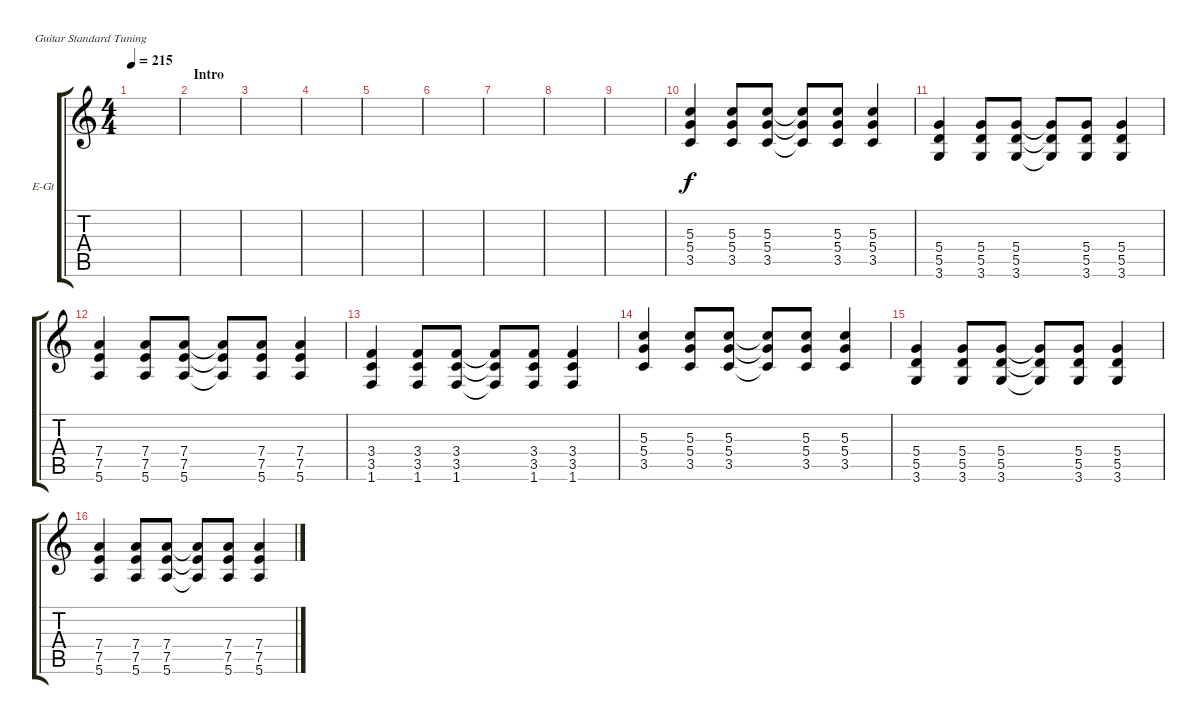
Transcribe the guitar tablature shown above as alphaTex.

\bracketExtendMode groupsimilarinstruments
\firstSystemTrackNameOrientation horizontal
\otherSystemsTrackNameOrientation horizontal
\track ("Electric Guitar 2" "E-Gt") {instrument distortionguitar}
\staff {score tabs}
\tuning (E4 B3 G3 D3 A2 E2)
\ts (4 4)
\tempo 215
\clef g2
\ks c
|
\section ("" "Intro")
|
|
|
|
|
|
|
|
(5.4 3.5 5.3).4 (5.4 3.5 5.3).8 (5.4 3.5 5.3).8 (5.4{t} 3.5{t} 5.3{t}).8 (5.4 3.5 5.3).8 (5.4 3.5 5.3).4 |
(5.5 3.6 5.4).4 (5.5 3.6 5.4).8 (5.5 3.6 5.4).8 (5.5{t} 3.6{t} 5.4{t}).8 (5.5 3.6 5.4).8 (5.5 3.6 5.4).4 |
(7.5 5.6 7.4).4 (7.5 5.6 7.4).8 (7.5 5.6 7.4).8 (7.5{t} 5.6{t} 7.4{t}).8 (7.5 5.6 7.4).8 (7.5 5.6 7.4).4 |
(3.5 1.6 3.4).4 (3.5 1.6 3.4).8 (3.5 1.6 3.4).8 (3.5{t} 1.6{t} 3.4{t}).8 (3.5 1.6 3.4).8 (3.5 1.6 3.4).4 |
(5.4 3.5 5.3).4 (5.4 3.5 5.3).8 (5.4 3.5 5.3).8 (5.4{t} 3.5{t} 5.3{t}).8 (5.4 3.5 5.3).8 (5.4 3.5 5.3).4 |
(5.5 3.6 5.4).4 (5.5 3.6 5.4).8 (5.5 3.6 5.4).8 (5.5{t} 3.6{t} 5.4{t}).8 (5.5 3.6 5.4).8 (5.5 3.6 5.4).4 |
(7.5 5.6 7.4).4 (7.5 5.6 7.4).8 (7.5 5.6 7.4).8 (7.5{t} 5.6{t} 7.4{t}).8 (7.5 5.6 7.4).8 (7.5 5.6 7.4).4
